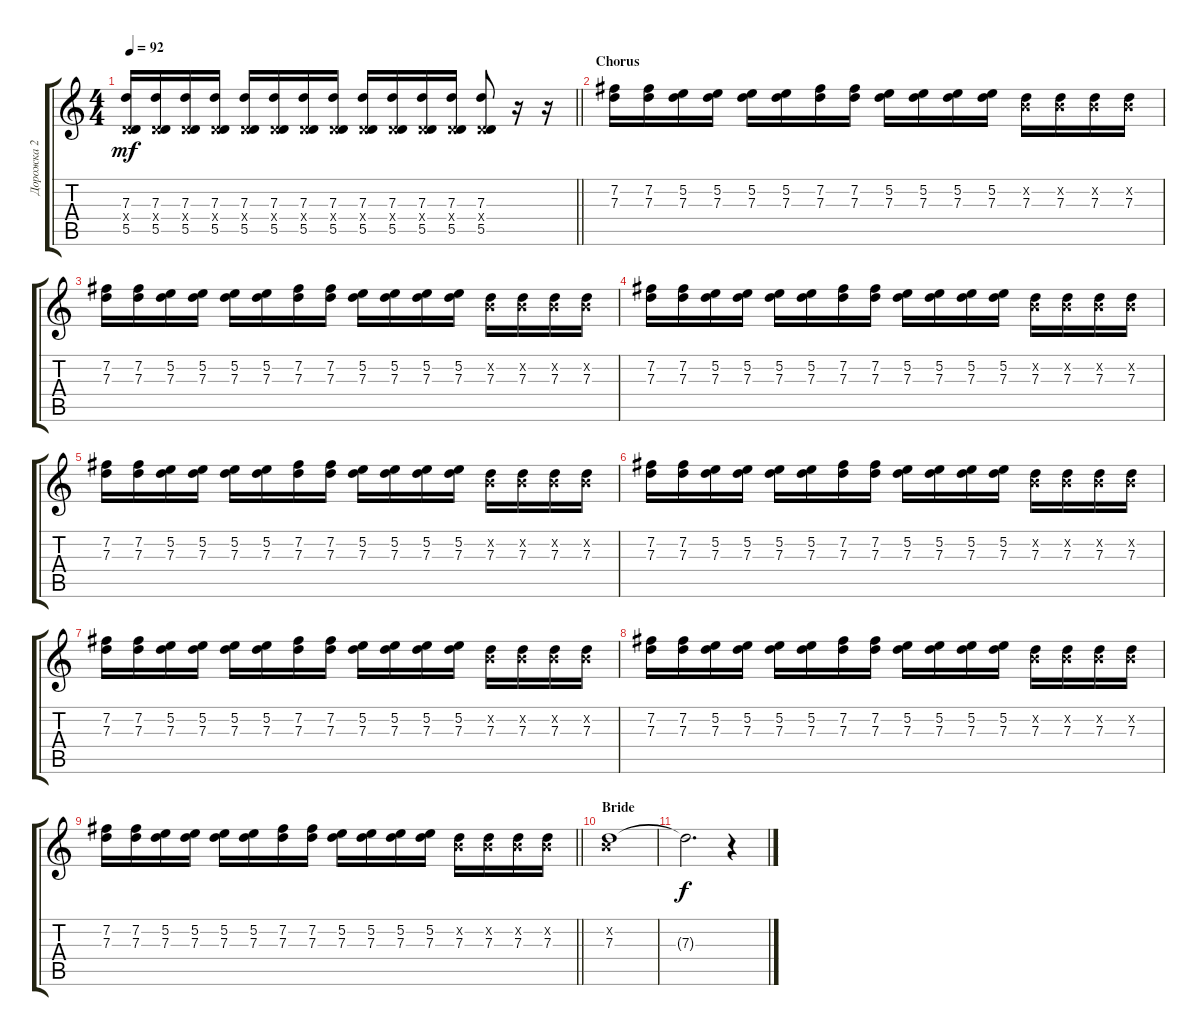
\track ("Дорожка 2" "Дорожка 2") {instrument distortionguitar}
\staff {score tabs}
\tuning (E4 B3 G3 D3 A2 D2) {hide}
\ts (4 4)
\tempo 92
\clef g2
\barLineRight lightlight
\ks c
(7.3 0.4{x} 5.5).16{dy mf} (7.3 0.4{x} 5.5).16 (7.3 0.4{x} 5.5).16 (7.3 0.4{x} 5.5).16 (7.3 0.4{x} 5.5).16 (7.3 0.4{x} 5.5).16 (7.3 0.4{x} 5.5).16 (7.3 0.4{x} 5.5).16 (7.3 0.4{x} 5.5).16 (7.3 0.4{x} 5.5).16 (7.3 0.4{x} 5.5).16 (7.3 0.4{x} 5.5).16 (7.3 0.4{x} 5.5).8 r.16 r.16 |
\section ("" "Chorus")
(7.2 7.3).16 (7.2 7.3).16 (5.2 7.3).16 (5.2 7.3).16 (5.2 7.3).16 (5.2 7.3).16 (7.2 7.3).16 (7.2 7.3).16 (5.2 7.3).16 (5.2 7.3).16 (5.2 7.3).16 (5.2 7.3).16 (0.2{x} 7.3).16 (0.2{x} 7.3).16 (0.2{x} 7.3).16 (0.2{x} 7.3).16 |
(7.2 7.3).16 (7.2 7.3).16 (5.2 7.3).16 (5.2 7.3).16 (5.2 7.3).16 (5.2 7.3).16 (7.2 7.3).16 (7.2 7.3).16 (5.2 7.3).16 (5.2 7.3).16 (5.2 7.3).16 (5.2 7.3).16 (0.2{x} 7.3).16 (0.2{x} 7.3).16 (0.2{x} 7.3).16 (0.2{x} 7.3).16 |
(7.2 7.3).16 (7.2 7.3).16 (5.2 7.3).16 (5.2 7.3).16 (5.2 7.3).16 (5.2 7.3).16 (7.2 7.3).16 (7.2 7.3).16 (5.2 7.3).16 (5.2 7.3).16 (5.2 7.3).16 (5.2 7.3).16 (0.2{x} 7.3).16 (0.2{x} 7.3).16 (0.2{x} 7.3).16 (0.2{x} 7.3).16 |
(7.2 7.3).16 (7.2 7.3).16 (5.2 7.3).16 (5.2 7.3).16 (5.2 7.3).16 (5.2 7.3).16 (7.2 7.3).16 (7.2 7.3).16 (5.2 7.3).16 (5.2 7.3).16 (5.2 7.3).16 (5.2 7.3).16 (0.2{x} 7.3).16 (0.2{x} 7.3).16 (0.2{x} 7.3).16 (0.2{x} 7.3).16 |
(7.2 7.3).16 (7.2 7.3).16 (5.2 7.3).16 (5.2 7.3).16 (5.2 7.3).16 (5.2 7.3).16 (7.2 7.3).16 (7.2 7.3).16 (5.2 7.3).16 (5.2 7.3).16 (5.2 7.3).16 (5.2 7.3).16 (0.2{x} 7.3).16 (0.2{x} 7.3).16 (0.2{x} 7.3).16 (0.2{x} 7.3).16 |
(7.2 7.3).16 (7.2 7.3).16 (5.2 7.3).16 (5.2 7.3).16 (5.2 7.3).16 (5.2 7.3).16 (7.2 7.3).16 (7.2 7.3).16 (5.2 7.3).16 (5.2 7.3).16 (5.2 7.3).16 (5.2 7.3).16 (0.2{x} 7.3).16 (0.2{x} 7.3).16 (0.2{x} 7.3).16 (0.2{x} 7.3).16 |
(7.2 7.3).16 (7.2 7.3).16 (5.2 7.3).16 (5.2 7.3).16 (5.2 7.3).16 (5.2 7.3).16 (7.2 7.3).16 (7.2 7.3).16 (5.2 7.3).16 (5.2 7.3).16 (5.2 7.3).16 (5.2 7.3).16 (0.2{x} 7.3).16 (0.2{x} 7.3).16 (0.2{x} 7.3).16 (0.2{x} 7.3).16 |
\barLineRight lightlight
(7.2 7.3).16 (7.2 7.3).16 (5.2 7.3).16 (5.2 7.3).16 (5.2 7.3).16 (5.2 7.3).16 (7.2 7.3).16 (7.2 7.3).16 (5.2 7.3).16 (5.2 7.3).16 (5.2 7.3).16 (5.2 7.3).16 (0.2{x} 7.3).16 (0.2{x} 7.3).16 (0.2{x} 7.3).16 (0.2{x} 7.3).16 |
\section ("" "Bride")
(0.2{x} 7.3).1{volume 10} |
7.3{t}.2{d dy f} r.4
